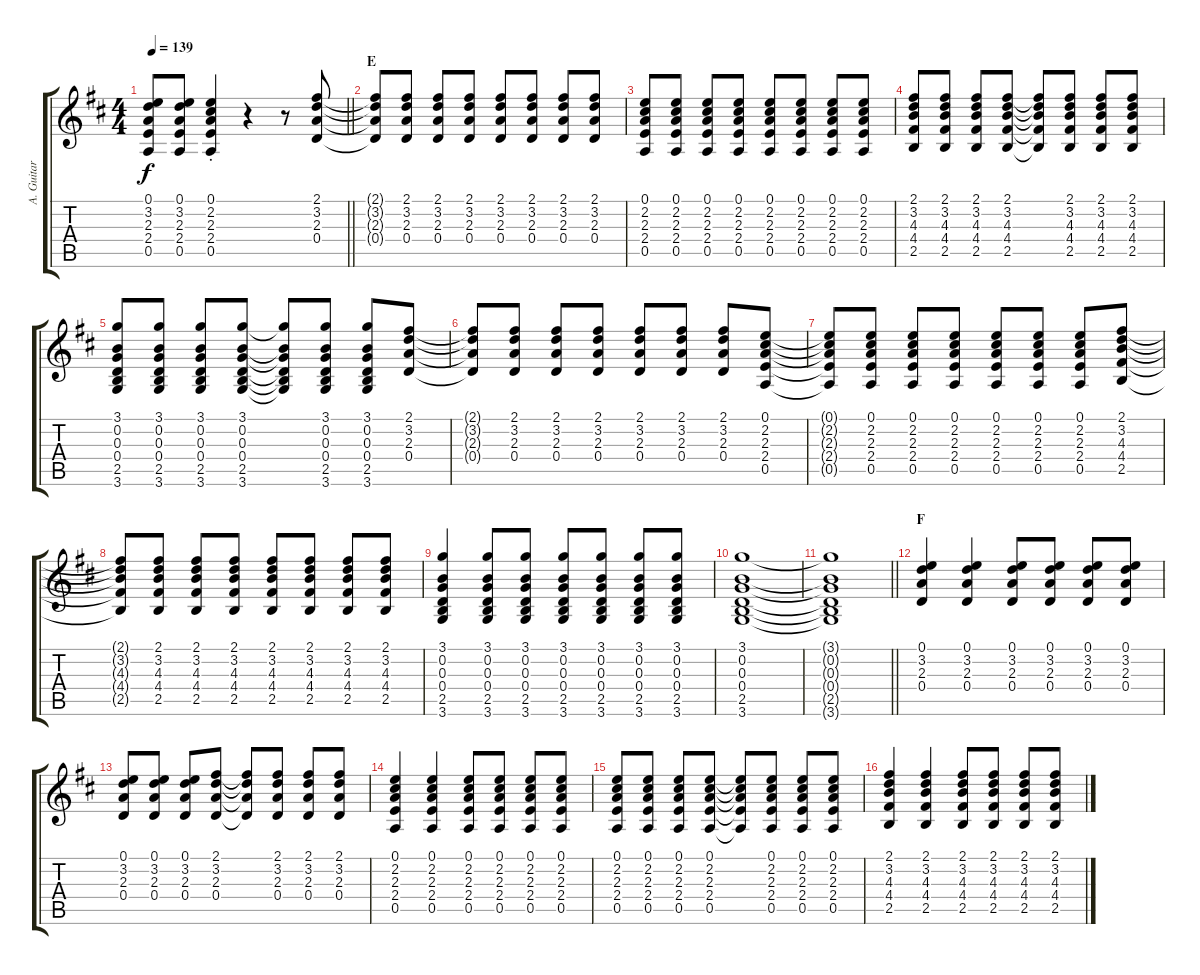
\track ("A. Guitar" "A. Guitar") {instrument acousticguitarsteel}
\staff {score tabs}
\tuning (E4 B3 G3 D3 A2 E2) {hide}
\ts (4 4)
\tempo 139
\clef g2
\barLineRight lightlight
\ks d
(0.1 3.2 2.3 2.4 0.5).8{dy f} (0.1 3.2 2.3 2.4 0.5).8 (0.1{st} 2.2{st} 2.3{st} 2.4{st} 0.5{st}).4 r.4 r.8 (2.1 3.2 2.3 0.4).8 |
\section ("" "E")
(2.1{t} 3.2{t} 2.3{t} 0.4{t}).8 (2.1 3.2 2.3 0.4).8 (2.1 3.2 2.3 0.4).8 (2.1 3.2 2.3 0.4).8 (2.1 3.2 2.3 0.4).8 (2.1 3.2 2.3 0.4).8 (2.1 3.2 2.3 0.4).8 (2.1 3.2 2.3 0.4).8 |
(0.1 2.2 2.3 2.4 0.5).8 (0.1 2.2 2.3 2.4 0.5).8 (0.1 2.2 2.3 2.4 0.5).8 (0.1 2.2 2.3 2.4 0.5).8 (0.1 2.2 2.3 2.4 0.5).8 (0.1 2.2 2.3 2.4 0.5).8 (0.1 2.2 2.3 2.4 0.5).8 (0.1 2.2 2.3 2.4 0.5).8 |
(2.1 3.2 4.3 4.4 2.5).8 (2.1 3.2 4.3 4.4 2.5).8 (2.1 3.2 4.3 4.4 2.5).8 (2.1 3.2 4.3 4.4 2.5).8 (2.1{t} 3.2{t} 4.3{t} 4.4{t} 2.5{t}).8 (2.1 3.2 4.3 4.4 2.5).8 (2.1 3.2 4.3 4.4 2.5).8 (2.1 3.2 4.3 4.4 2.5).8 |
(3.1 0.2 0.3 0.4 2.5 3.6).8 (3.1 0.2 0.3 0.4 2.5 3.6).8 (3.1 0.2 0.3 0.4 2.5 3.6).8 (3.1 0.2 0.3 0.4 2.5 3.6).8 (3.1{t} 0.2{t} 0.3{t} 0.4{t} 2.5{t} 3.6{t}).8 (3.1 0.2 0.3 0.4 2.5 3.6).8 (3.1 0.2 0.3 0.4 2.5 3.6).8 (2.1 3.2 2.3 0.4).8 |
(2.1{t} 3.2{t} 2.3{t} 0.4{t}).8 (2.1 3.2 2.3 0.4).8 (2.1 3.2 2.3 0.4).8 (2.1 3.2 2.3 0.4).8 (2.1 3.2 2.3 0.4).8 (2.1 3.2 2.3 0.4).8 (2.1 3.2 2.3 0.4).8 (0.1 2.2 2.3 2.4 0.5).8 |
(0.1{t} 2.2{t} 2.3{t} 2.4{t} 0.5{t}).8 (0.1 2.2 2.3 2.4 0.5).8 (0.1 2.2 2.3 2.4 0.5).8 (0.1 2.2 2.3 2.4 0.5).8 (0.1 2.2 2.3 2.4 0.5).8 (0.1 2.2 2.3 2.4 0.5).8 (0.1 2.2 2.3 2.4 0.5).8 (2.1 3.2 4.3 4.4 2.5).8 |
(2.1{t} 3.2{t} 4.3{t} 4.4{t} 2.5{t}).8 (2.1 3.2 4.3 4.4 2.5).8 (2.1 3.2 4.3 4.4 2.5).8 (2.1 3.2 4.3 4.4 2.5).8 (2.1 3.2 4.3 4.4 2.5).8 (2.1 3.2 4.3 4.4 2.5).8 (2.1 3.2 4.3 4.4 2.5).8 (2.1 3.2 4.3 4.4 2.5).8 |
(3.1 0.2 0.3 0.4 2.5 3.6).4 (3.1 0.2 0.3 0.4 2.5 3.6).8 (3.1 0.2 0.3 0.4 2.5 3.6).8 (3.1 0.2 0.3 0.4 2.5 3.6).8 (3.1 0.2 0.3 0.4 2.5 3.6).8 (3.1 0.2 0.3 0.4 2.5 3.6).8 (3.1 0.2 0.3 0.4 2.5 3.6).8 |
(3.1 0.2 0.3 0.4 2.5 3.6).1 |
\barLineRight lightlight
(3.1{t} 0.2{t} 0.3{t} 0.4{t} 2.5{t} 3.6{t}).1 |
\section ("" "F")
(0.1 3.2 2.3 0.4).4 (0.1 3.2 2.3 0.4).4 (0.1 3.2 2.3 0.4).8 (0.1 3.2 2.3 0.4).8 (0.1 3.2 2.3 0.4).8 (0.1 3.2 2.3 0.4).8 |
(0.1 3.2 2.3 0.4).8 (0.1 3.2 2.3 0.4).8 (0.1 3.2 2.3 0.4).8 (2.1 3.2 2.3 0.4).8 (2.1{t} 3.2{t} 2.3{t} 0.4{t}).8 (2.1 3.2 2.3 0.4).8 (2.1 3.2 2.3 0.4).8 (2.1 3.2 2.3 0.4).8 |
(0.1 2.2 2.3 2.4 0.5).4 (0.1 2.2 2.3 2.4 0.5).4 (0.1 2.2 2.3 2.4 0.5).8 (0.1 2.2 2.3 2.4 0.5).8 (0.1 2.2 2.3 2.4 0.5).8 (0.1 2.2 2.3 2.4 0.5).8 |
(0.1 2.2 2.3 2.4 0.5).8 (0.1 2.2 2.3 2.4 0.5).8 (0.1 2.2 2.3 2.4 0.5).8 (0.1 2.2 2.3 2.4 0.5).8 (0.1{t} 2.2{t} 2.3{t} 2.4{t} 0.5{t}).8 (0.1 2.2 2.3 2.4 0.5).8 (0.1 2.2 2.3 2.4 0.5).8 (0.1 2.2 2.3 2.4 0.5).8 |
(2.1 3.2 4.3 4.4 2.5).4 (2.1 3.2 4.3 4.4 2.5).4 (2.1 3.2 4.3 4.4 2.5).8 (2.1 3.2 4.3 4.4 2.5).8 (2.1 3.2 4.3 4.4 2.5).8 (2.1 3.2 4.3 4.4 2.5).8
